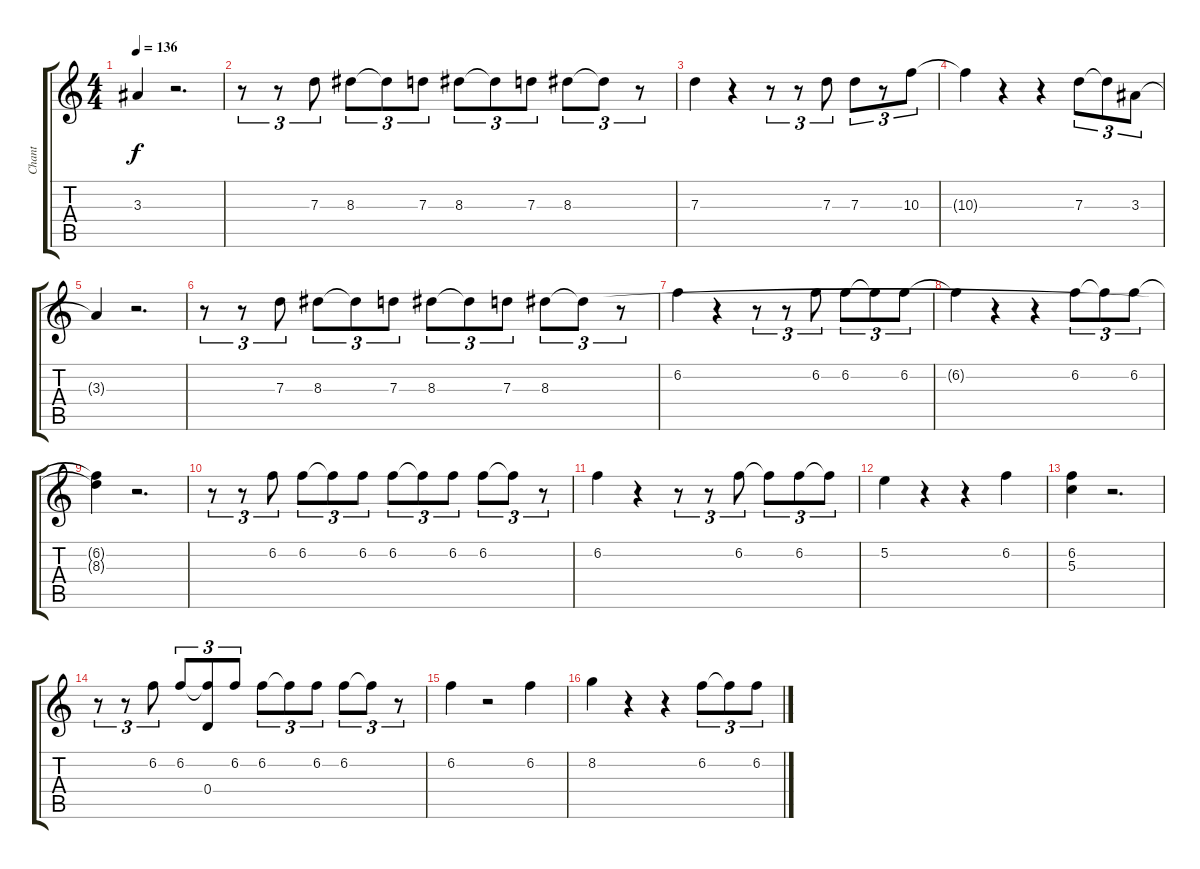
\track ("Chant" "Chant") {instrument electricguitarclean}
\staff {score tabs}
\tuning (E4 B3 G3 D3 A2 E2) {hide}
\ts (4 4)
\tempo 136
\clef g2
\ks c
3.3{t}.4{dy f} r.2{d} |
r.8{tu (3 2)} r.8{tu (3 2)} 7.3.8{tu (3 2)} 8.3.8{tu (3 2)} 8.3{t}.8{tu (3 2)} 7.3.8{tu (3 2)} 8.3.8{tu (3 2)} 8.3{t}.8{tu (3 2)} 7.3.8{tu (3 2)} 8.3.8{tu (3 2)} 8.3{t}.8{tu (3 2)} r.8{tu (3 2)} |
7.3.4 r.4 r.8{tu (3 2)} r.8{tu (3 2)} 7.3.8{tu (3 2)} 7.3.8{tu (3 2)} r.8{tu (3 2)} 10.3.8{tu (3 2)} |
10.3{t}.4 r.4 r.4 7.3.8{tu (3 2)} 7.3{t}.8{tu (3 2)} 3.3.8{tu (3 2)} |
3.3{t}.4 r.2{d} |
r.8{tu (3 2)} r.8{tu (3 2)} 7.3.8{tu (3 2)} 8.3.8{tu (3 2)} 8.3{t}.8{tu (3 2)} 7.3.8{tu (3 2)} 8.3.8{tu (3 2)} 8.3{t}.8{tu (3 2)} 7.3.8{tu (3 2)} 8.3.8{tu (3 2)} 8.3{t}.8{tu (3 2)} r.8{tu (3 2)} |
6.2.4 r.4 r.8{tu (3 2)} r.8{tu (3 2)} 6.2.8{tu (3 2)} 6.2.8{tu (3 2)} 6.2{t}.8{tu (3 2)} 6.2.8{tu (3 2)} |
6.2{t}.4 r.4 r.4 6.2.8{tu (3 2)} 6.2{t}.8{tu (3 2)} 6.2.8{tu (3 2)} |
(6.2{t} 8.3{t}).4 r.2{d} |
r.8{tu (3 2)} r.8{tu (3 2)} 6.2.8{tu (3 2)} 6.2.8{tu (3 2)} 6.2{t}.8{tu (3 2)} 6.2.8{tu (3 2)} 6.2.8{tu (3 2)} 6.2{t}.8{tu (3 2)} 6.2.8{tu (3 2)} 6.2.8{tu (3 2)} 6.2{t}.8{tu (3 2)} r.8{tu (3 2)} |
6.2.4 r.4 r.8{tu (3 2)} r.8{tu (3 2)} 6.2.8{tu (3 2)} 6.2{t}.8{tu (3 2)} 6.2.8{tu (3 2)} 6.2{t}.8{tu (3 2)} |
5.2.4 r.4 r.4 6.2.4 |
(6.2 5.3).4 r.2{d} |
r.8{tu (3 2)} r.8{tu (3 2)} 6.2.8{tu (3 2)} 6.2.8{tu (3 2)} (6.2{t} 0.4).8{tu (3 2)} 6.2.8{tu (3 2)} 6.2.8{tu (3 2)} 6.2{t}.8{tu (3 2)} 6.2.8{tu (3 2)} 6.2.8{tu (3 2)} 6.2{t}.8{tu (3 2)} r.8{tu (3 2)} |
6.2.4 r.2 6.2.4 |
8.2.4 r.4 r.4 6.2.8{tu (3 2)} 6.2{t}.8{tu (3 2)} 6.2.8{tu (3 2)}
